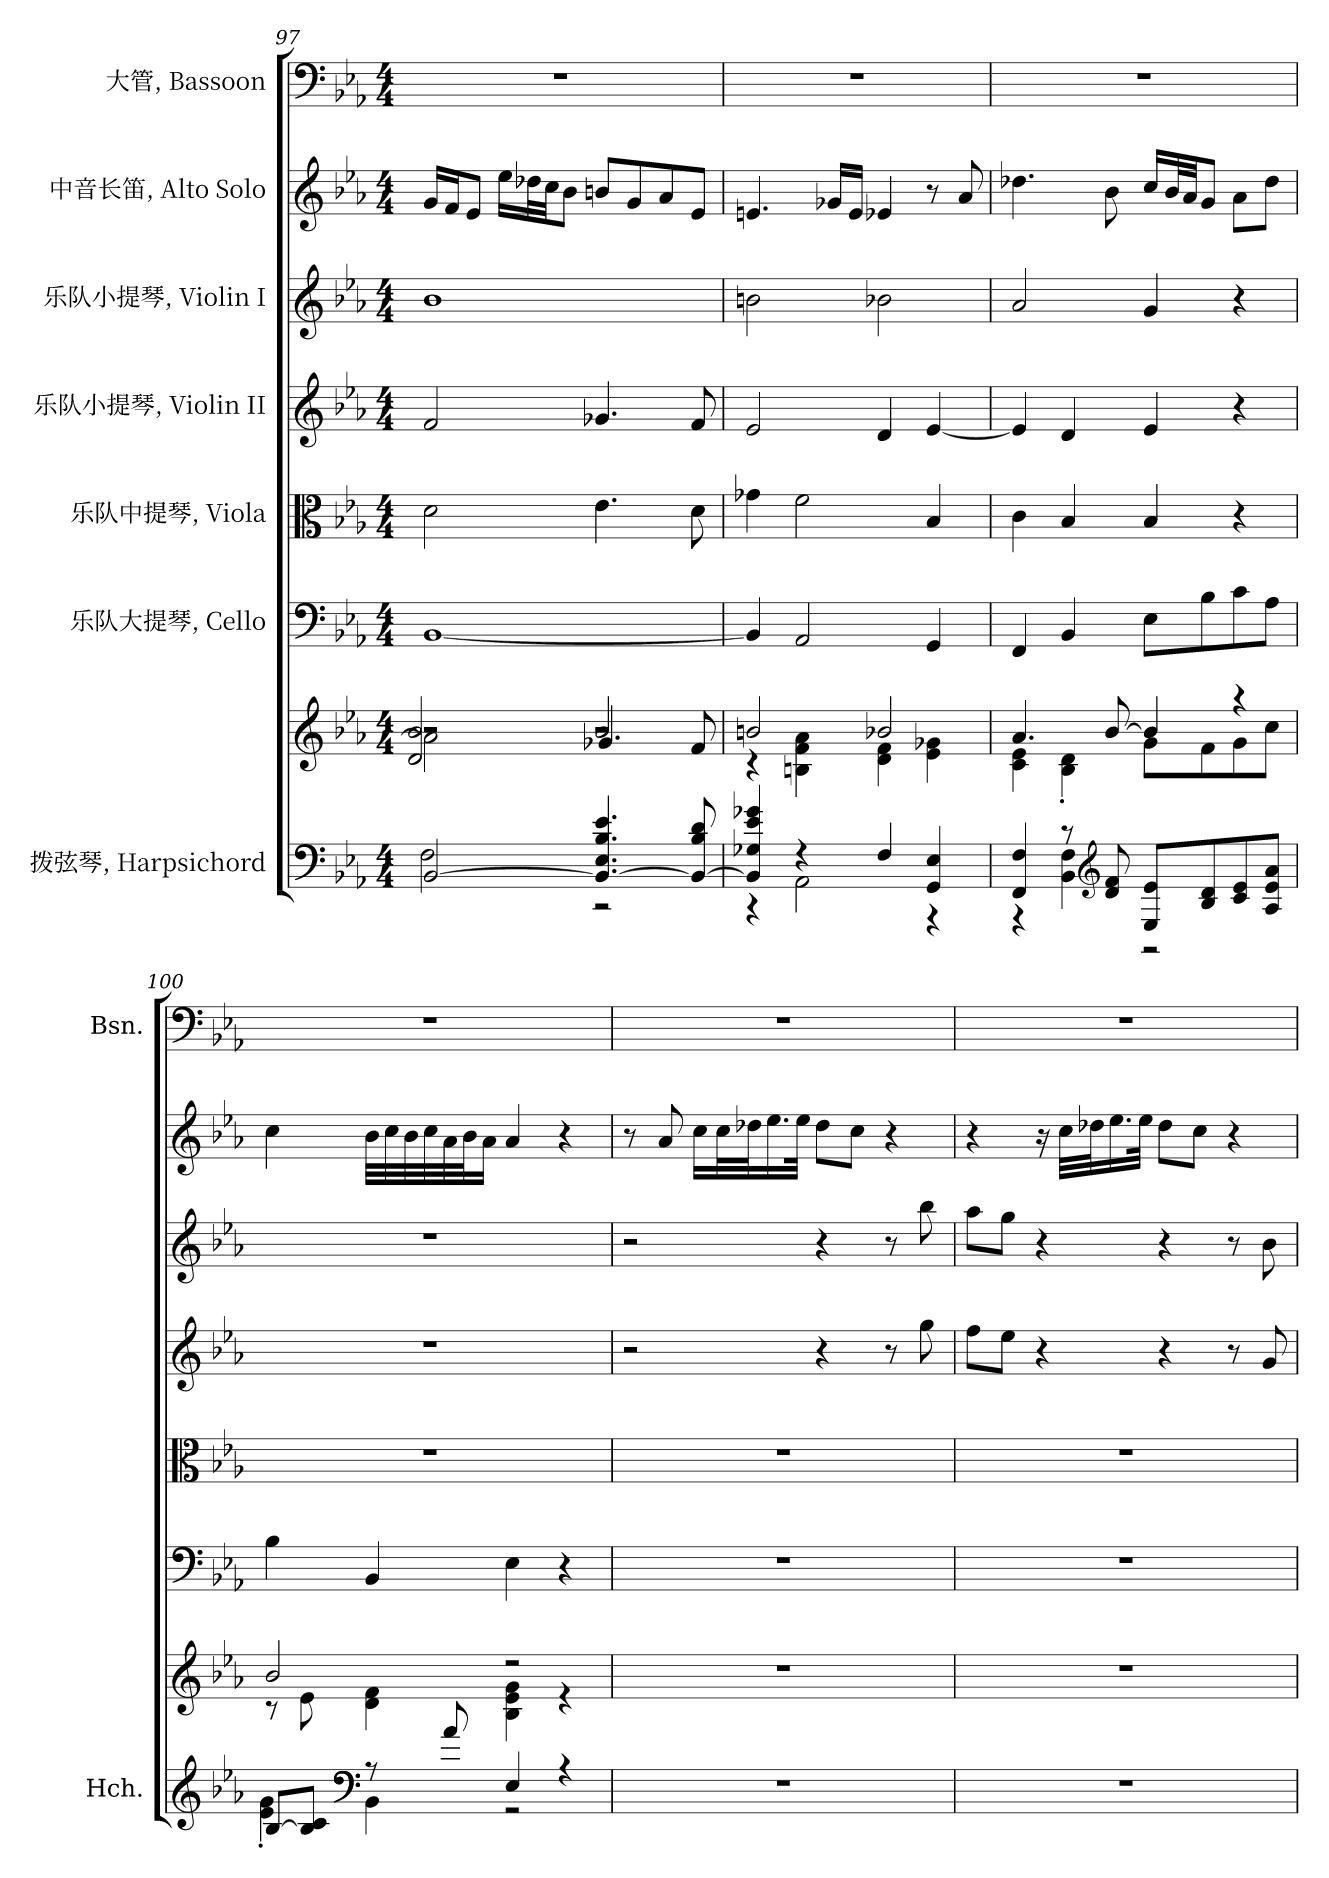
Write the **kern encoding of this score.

**kern	**kern	**kern	**kern	**kern	**kern	**kern	**kern
*part7	*part7	*part6	*part5	*part4	*part3	*part2	*part1
*staff8	*staff7	*staff6	*staff5	*staff4	*staff3	*staff2	*staff1
*I"拨弦琴, Harpsichord	*	*I"乐队大提琴, Cello	*I"乐队中提琴, Viola	*I"乐队小提琴, Violin II	*I"乐队小提琴, Violin I	*I"中音长笛, Alto Solo	*I"大管, Bassoon
*I'Hch.	*	*	*	*	*	*	*I'Bsn.
*clefF4	*clefG2	*clefF4	*clefC3	*clefG2	*clefG2	*clefG2	*clefF4
*	*	*	*	*	*	*ITrd3c5	*
*k[b-e-a-]	*k[b-e-a-]	*k[b-e-a-]	*k[b-e-a-]	*k[b-e-a-]	*k[b-e-a-]	*k[b-e-]	*k[b-e-a-]
*M4/4	*M4/4	*M4/4	*M4/4	*M4/4	*M4/4	*M4/4	*M4/4
=97	=97	=97	=97	=97	=97	=97	=97
*^	*^	*	*	*	*	*	*
*	*	*	*^	*	*	*	*	*	*
[2BB-/	2F\	2r	2a-\]	2d/ 2b-/	[1BB-	2d\	2f/	1b-	16d/LL	1r
.	.	.	.	.	.	.	.	.	16c/J	.
.	.	.	.	.	.	.	.	.	8B-/J	.
.	.	.	.	.	.	.	.	.	16b-\LL	.
.	.	.	.	.	.	.	.	.	32a-X\L	.
.	.	.	.	.	.	.	.	.	32g\JJ	.
.	.	.	.	.	.	.	.	.	8f\J	.
4.BB-/_ 4.E-/ 4.B-/ 4.e-/	2r	2b-/	2r	4.g-X/	.	4.e-\	4.g-X/	.	8f#X/L	.
.	.	.	.	.	.	.	.	.	8d/	.
.	.	.	.	.	.	.	.	.	8e-/	.
8BB-/_ 8B-/ 8d/	.	.	.	8f/	.	8d\	8f/	.	8B-/J	.
*	*	*	*v	*v	*	*	*	*	*	*
=98	=98	=98	=98	=98	=98	=98	=98	=98	=98
4BB-/] 4G-X/ 4e-/ 4g-X/	4r	2bn/	4r	4BB-/]	4g-X\	2e-/	2bn\	4.Bn/	1r
4r	2AA-\	.	4Bn\ 4f\ 4a-\	2AA-/	2f\	.	.	.	.
.	.	.	.	.	.	.	.	16d-X/LL	.
.	.	.	.	.	.	.	.	16B/JJ	.
4F/	.	2b-X/	4d\ 4f\	.	.	4d/	2b-X\	4B-X/	.
4GG/ 4E-/	4r	.	4e-\ 4g-X\	4GG/	4B-/	[4e-/	.	8r	.
.	.	.	.	.	.	.	.	8e-/	.
!!LO:PB:g=z
=99	=99	=99	=99	=99	=99	=99	=99	=99	=99
4FF/ 4F/	4r	4.a-/	4c\ 4e-\	4FF/	4c\	4e-/]	2a-/	4.a-X\	1r
8r	4BB-\ 4F\	.	4B-\' 4d\'	4BB-/	4B-/	4d/	.	.	.
*clefG2	*	*	*	*	*	*	*	*	*
8d/ 8f/	.	[8b-/	.	.	.	.	.	8f\	.
8E-/ 8e-/L	2r	4b-/]	8g\L	8E-\L	4B-/	4e-/	4g/	16g/LL	.
.	.	.	.	.	.	.	.	32f/L	.
.	.	.	.	.	.	.	.	32e-/JJ	.
8B-/ 8d/	.	.	8f\	8B-\	.	.	.	8d/J	.
8c/ 8e-/	.	4r	8g\	8c\	4r	4r	4r	8e-\L	.
8A-/ 8e-/ 8a-/J	.	.	8cc\J	8A-\J	.	.	.	8a-\J	.
=100	=100	=100	=100	=100	=100	=100	=100	=100	=100
[8B-/L	4e-\' 4g\'	2b-/	8r	4B-\	1r	1r	1r	4g\	1r
8B-/] 8c/J	.	.	8e-\	.	.	.	.	.	.
*clefF4	*	*	*	*	*	*	*	*	*
8r	4BB-\	.	4d\ 4f\	4BB-/	.	.	.	32f\LLL	.
.	.	.	.	.	.	.	.	32g\	.
.	.	.	.	.	.	.	.	32f\	.
.	.	.	.	.	.	.	.	32g\	.
8a-/	.	.	.	.	.	.	.	32e-\	.
.	.	.	.	.	.	.	.	32f\J	.
.	.	.	.	.	.	.	.	16e-\JJ	.
4E-/	2r	2r	4B-\ 4e-\ 4g\	4E-\	.	.	.	4e-/	.
4r	.	.	4r	4r	.	.	.	4r	.
*v	*v	*	*	*	*	*	*	*	*
*	*v	*v	*	*	*	*	*	*
=101	=101	=101	=101	=101	=101	=101	=101
1r	1r	1r	1r	2r	2r	8r	1r
.	.	.	.	.	.	8e-/	.
.	.	.	.	.	.	16g\LL	.
.	.	.	.	.	.	32g\L	.
.	.	.	.	.	.	32a-X\J	.
.	.	.	.	.	.	16.b-\	.
.	.	.	.	.	.	32b-\JJk	.
.	.	.	.	4r	4r	8a-\L	.
.	.	.	.	.	.	8g\J	.
.	.	.	.	8r	8r	4r	.
.	.	.	.	8gg\	8bb-\	.	.
!!LO:PB:g=z
=102	=102	=102	=102	=102	=102	=102	=102
1r	1r	1r	1r	8ff\L	8aa-\L	4r	1r
.	.	.	.	8ee-\J	8gg\J	.	.
.	.	.	.	4r	4r	16r	.
.	.	.	.	.	.	32g\LLL	.
.	.	.	.	.	.	32a-X\J	.
.	.	.	.	.	.	16.b-\	.
.	.	.	.	.	.	32b-\JJk	.
.	.	.	.	4r	4r	8a-\L	.
.	.	.	.	.	.	8g\J	.
.	.	.	.	8r	8r	4r	.
.	.	.	.	8g/	8b-\	.	.
=	=	=	=	=	=	=	=
*-	*-	*-	*-	*-	*-	*-	*-
